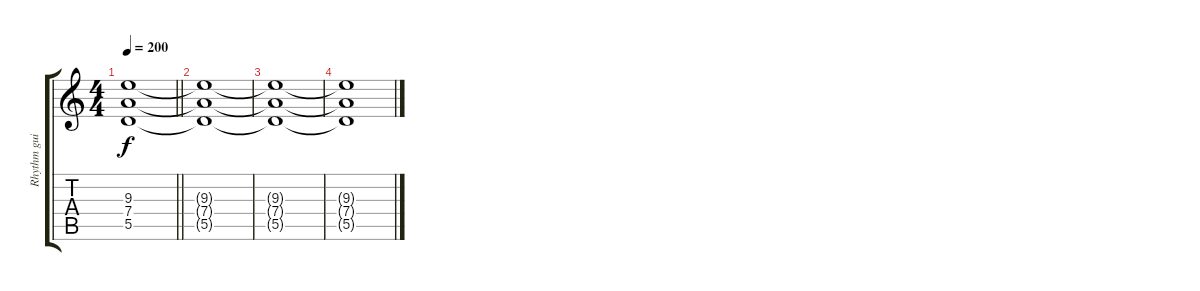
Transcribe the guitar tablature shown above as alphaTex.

\track ("Rhythm guitar" "Rhythm gui") {instrument distortionguitar}
\staff {score tabs}
\tuning (E4 B3 G3 D3 A2 E2) {hide}
\ts (4 4)
\tempo 200
\clef g2
\barLineRight lightlight
\ks c
(9.3 7.4 5.5).1{dy f} |
(9.3{t} 7.4{t} 5.5{t}).1 |
(9.3{t} 7.4{t} 5.5{t}).1 |
(9.3{t} 7.4{t} 5.5{t}).1
